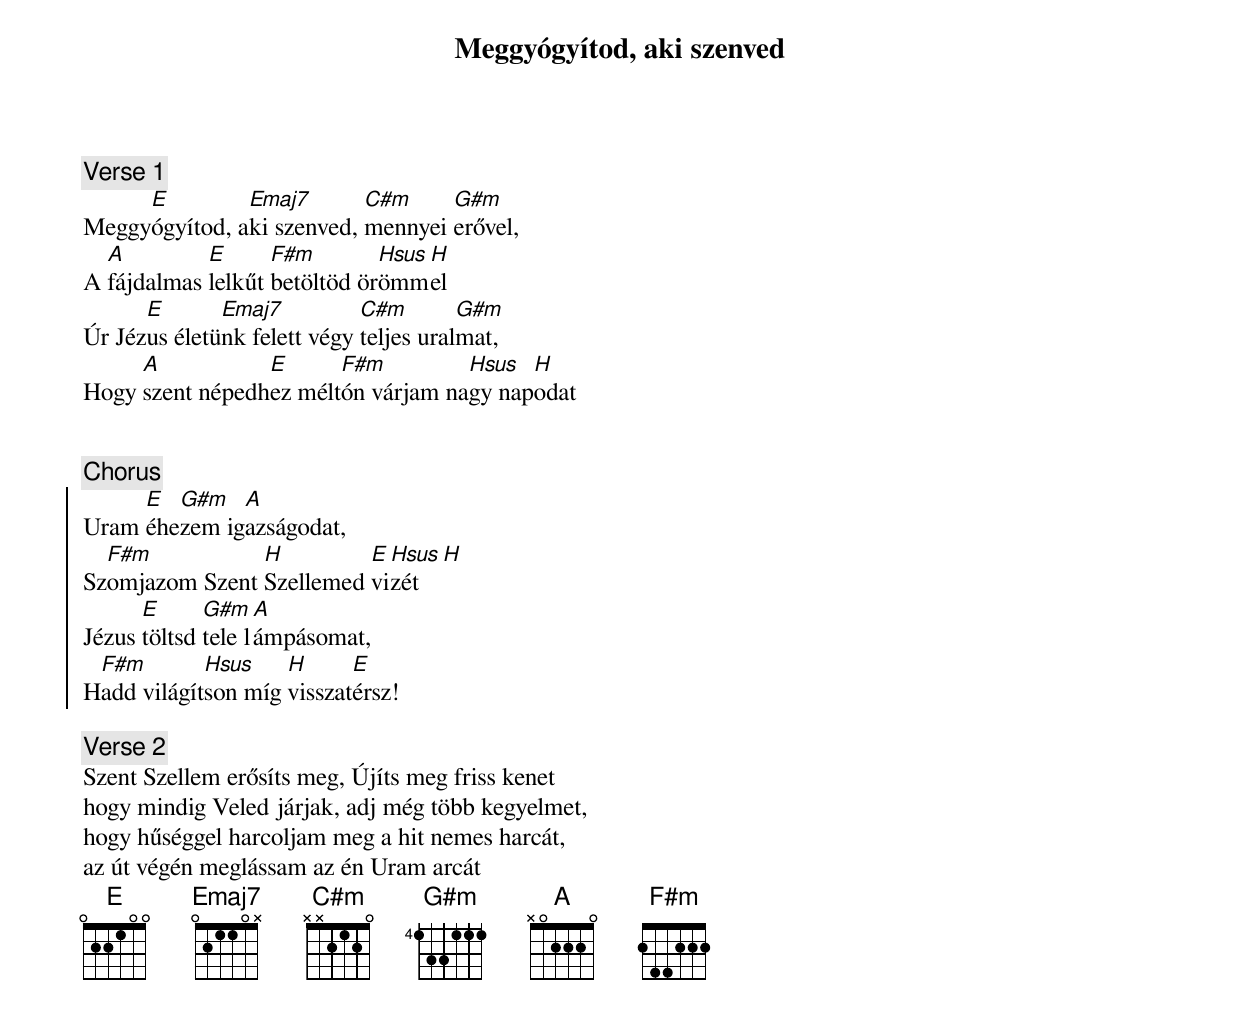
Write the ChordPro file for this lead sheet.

{title: Meggyógyítod, aki szenved}
{subtitle: }


{c:Verse 1}
Meggy[E]ógyítod, a[Emaj7]ki szenved, [C#m]mennyei [G#m]erővel,
A [A]fájdalmas [E]lelkűt [F#m]betöltöd ör[Hsus]ömm[H]el
Úr Jéz[E]us életü[Emaj7]nk felett végy [C#m]teljes ural[G#m]mat,
Hogy [A]szent népedh[E]ez mélt[F#m]ón várjam na[Hsus]gy nap[H]odat


{c:Chorus}
{soc}
Uram [E]éhe[G#m]zem ig[A]azságodat,
Sz[F#m]omjazom Szent [H]Szellemed [E]vi[Hsus]zét [H]
Jézus [E]töltsd [G#m]tele l[A]ámpásomat,
H[F#m]add világít[Hsus]son míg [H]visszat[E]érsz!
{eoc}

{c:Verse 2}
Szent Szellem erősíts meg, Újíts meg friss kenet
hogy mindig Veled járjak, adj még több kegyelmet,
hogy hűséggel harcoljam meg a hit nemes harcát,
az út végén meglássam az én Uram arcát
